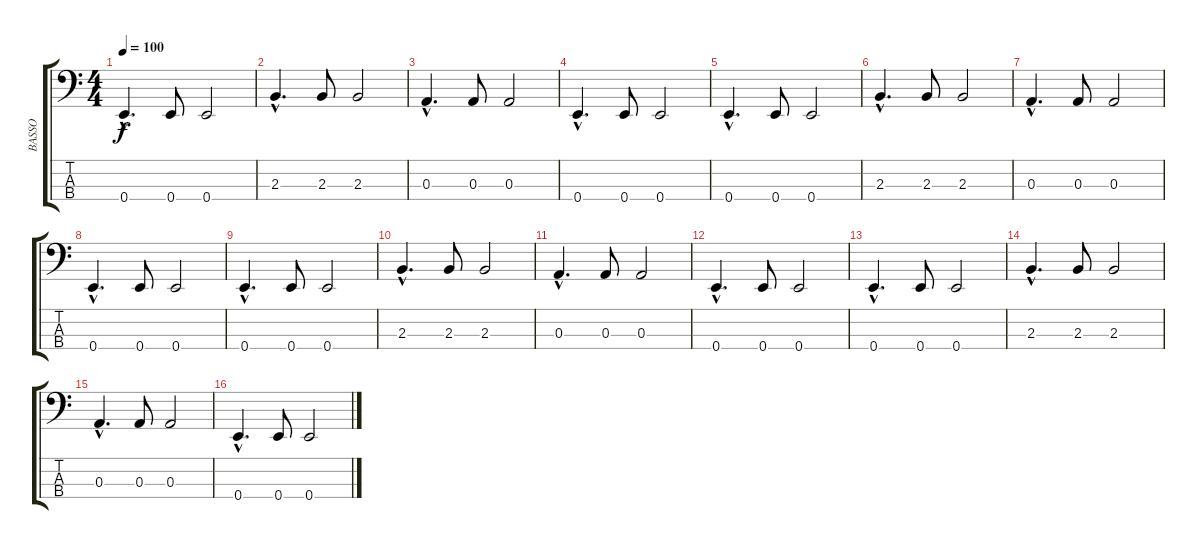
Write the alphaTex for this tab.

\track ("BASSO" "BASSO") {instrument electricbassfinger}
\staff {score tabs}
\tuning (G2 D2 A1 E1) {hide}
\ts (4 4)
\tempo 100
\clef f4
\ks c
0.4{hac}.4{d dy f} 0.4.8 0.4.2 |
2.3{hac}.4{d} 2.3.8 2.3.2 |
0.3{hac}.4{d} 0.3.8 0.3.2 |
0.4{hac}.4{d} 0.4.8 0.4.2 |
0.4{hac}.4{d} 0.4.8 0.4.2 |
2.3{hac}.4{d} 2.3.8 2.3.2 |
0.3{hac}.4{d} 0.3.8 0.3.2 |
0.4{hac}.4{d} 0.4.8 0.4.2 |
0.4{hac}.4{d} 0.4.8 0.4.2 |
2.3{hac}.4{d} 2.3.8 2.3.2 |
0.3{hac}.4{d} 0.3.8 0.3.2 |
0.4{hac}.4{d} 0.4.8 0.4.2 |
0.4{hac}.4{d} 0.4.8 0.4.2 |
2.3{hac}.4{d} 2.3.8 2.3.2 |
0.3{hac}.4{d} 0.3.8 0.3.2 |
0.4{hac}.4{d} 0.4.8 0.4.2
